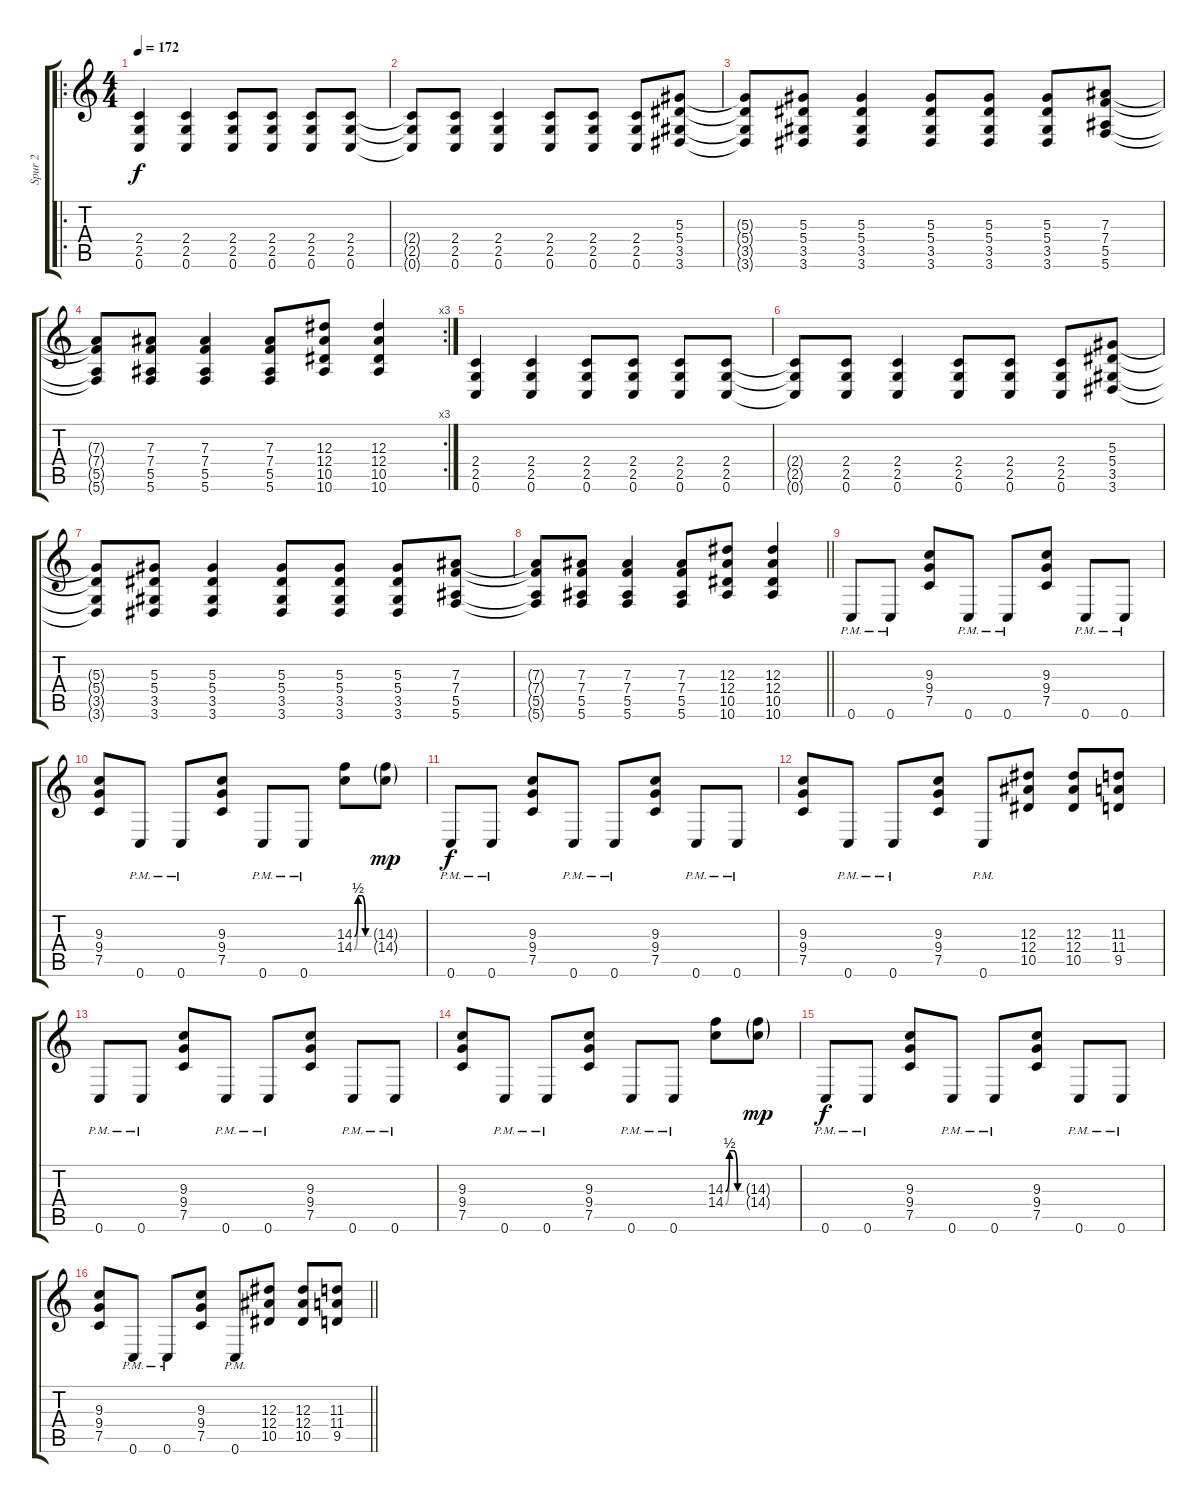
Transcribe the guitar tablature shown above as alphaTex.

\track ("Spur 2" "Spur 2") {instrument distortionguitar}
\staff {score tabs}
\tuning (C4 G3 Eb3 Bb2 F2 C2) {hide}
\ro
\ts (4 4)
\tempo 172
\clef g2
\ks c
(2.4 2.5 0.6).4{dy f} (2.4 2.5 0.6).4 (2.4 2.5 0.6).8 (2.4 2.5 0.6).8 (2.4 2.5 0.6).8 (2.4 2.5 0.6).8 |
(2.4{t} 2.5{t} 0.6{t}).8 (2.4 2.5 0.6).8 (2.4 2.5 0.6).4 (2.4 2.5 0.6).8 (2.4 2.5 0.6).8 (2.4 2.5 0.6).8 (5.3 5.4 3.5 3.6).8 |
(5.3{t} 5.4{t} 3.5{t} 3.6{t}).8 (5.3 5.4 3.5 3.6).8 (5.3 5.4 3.5 3.6).4 (5.3 5.4 3.5 3.6).8 (5.3 5.4 3.5 3.6).8 (5.3 5.4 3.5 3.6).8 (7.3 7.4 5.5 5.6).8 |
\rc 3
(7.3{t} 7.4{t} 5.5{t} 5.6{t}).8 (7.3 7.4 5.5 5.6).8 (7.3 7.4 5.5 5.6).4 (7.3 7.4 5.5 5.6).8 (12.3 12.4 10.5 10.6).8 (12.3 12.4 10.5 10.6).4 |
(2.4 2.5 0.6).4 (2.4 2.5 0.6).4 (2.4 2.5 0.6).8 (2.4 2.5 0.6).8 (2.4 2.5 0.6).8 (2.4 2.5 0.6).8 |
(2.4{t} 2.5{t} 0.6{t}).8 (2.4 2.5 0.6).8 (2.4 2.5 0.6).4 (2.4 2.5 0.6).8 (2.4 2.5 0.6).8 (2.4 2.5 0.6).8 (5.3 5.4 3.5 3.6).8 |
(5.3{t} 5.4{t} 3.5{t} 3.6{t}).8 (5.3 5.4 3.5 3.6).8 (5.3 5.4 3.5 3.6).4 (5.3 5.4 3.5 3.6).8 (5.3 5.4 3.5 3.6).8 (5.3 5.4 3.5 3.6).8 (7.3 7.4 5.5 5.6).8 |
\barLineRight lightlight
(7.3{t} 7.4{t} 5.5{t} 5.6{t}).8 (7.3 7.4 5.5 5.6).8 (7.3 7.4 5.5 5.6).4 (7.3 7.4 5.5 5.6).8 (12.3 12.4 10.5 10.6).8 (12.3 12.4 10.5 10.6).4 |
0.6{pm}.8 0.6{pm}.8 (9.3 9.4 7.5).8 0.6{pm}.8 0.6{pm}.8 (9.3 9.4 7.5).8 0.6{pm}.8 0.6{pm}.8 |
(9.3 9.4 7.5).8 0.6{pm}.8 0.6{pm}.8 (9.3 9.4 7.5).8 0.6{pm}.8 0.6{pm}.8 (14.3{be (custom 0 0 15 2 30 2 45 0 60 0)} 14.4{be (custom 0 0 15 2 30 2 45 0 60 0)}).8 (14.3{g} 14.4{g}).8{dy mp} |
0.6{pm}.8{dy f} 0.6{pm}.8 (9.3 9.4 7.5).8 0.6{pm}.8 0.6{pm}.8 (9.3 9.4 7.5).8 0.6{pm}.8 0.6{pm}.8 |
(9.3 9.4 7.5).8 0.6{pm}.8 0.6{pm}.8 (9.3 9.4 7.5).8 0.6{pm}.8 (12.3 12.4 10.5).8 (12.3 12.4 10.5).8 (11.3 11.4 9.5).8 |
0.6{pm}.8 0.6{pm}.8 (9.3 9.4 7.5).8 0.6{pm}.8 0.6{pm}.8 (9.3 9.4 7.5).8 0.6{pm}.8 0.6{pm}.8 |
(9.3 9.4 7.5).8 0.6{pm}.8 0.6{pm}.8 (9.3 9.4 7.5).8 0.6{pm}.8 0.6{pm}.8 (14.3{be (custom 0 0 15 2 30 2 45 0 60 0)} 14.4{be (custom 0 0 15 2 30 2 45 0 60 0)}).8 (14.3{g} 14.4{g}).8{dy mp} |
0.6{pm}.8{dy f} 0.6{pm}.8 (9.3 9.4 7.5).8 0.6{pm}.8 0.6{pm}.8 (9.3 9.4 7.5).8 0.6{pm}.8 0.6{pm}.8 |
\barLineRight lightlight
(9.3 9.4 7.5).8 0.6{pm}.8 0.6{pm}.8 (9.3 9.4 7.5).8 0.6{pm}.8 (12.3 12.4 10.5).8 (12.3 12.4 10.5).8 (11.3 11.4 9.5).8
